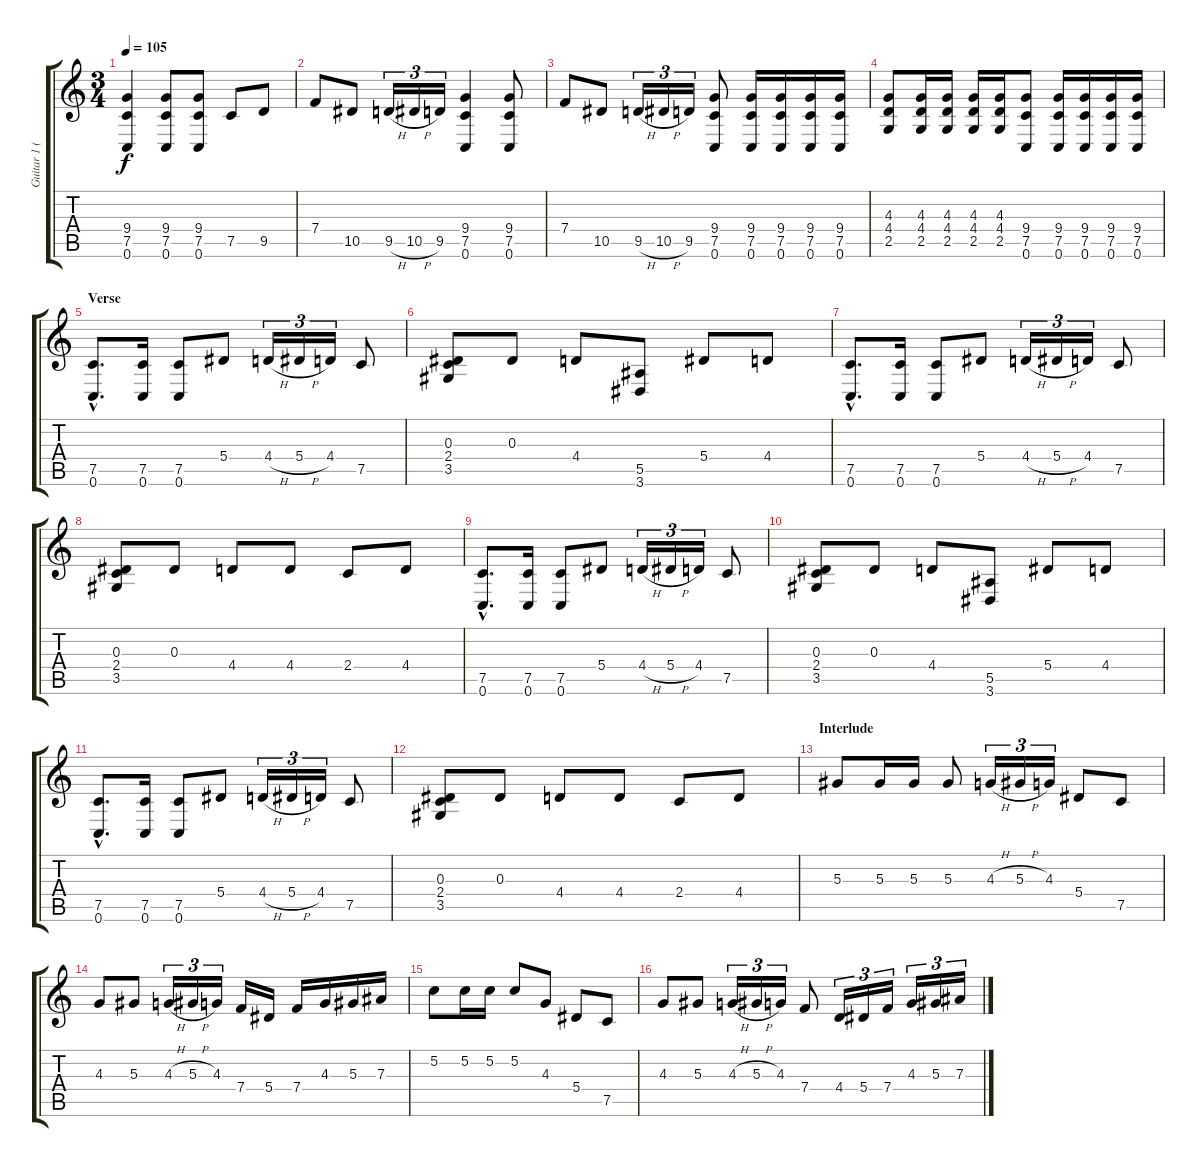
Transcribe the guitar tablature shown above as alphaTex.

\track ("Guitar 1 (Lead)" "Guitar 1 (") {instrument overdrivenguitar}
\staff {score tabs}
\tuning (C4 G3 Eb3 Bb2 F2 C2) {hide}
\ts (3 4)
\tempo 105
\clef g2
\ks c
(9.4 7.5 0.6).4{dy f} (9.4 7.5 0.6).8 (9.4 7.5 0.6).8 7.5.8 9.5.8 |
7.4.8 10.5.8 9.5{h}.16{tu (3 2)} 10.5{h}.16{tu (3 2)} 9.5.16{tu (3 2)} (9.4 7.5 0.6).4 (9.4 7.5 0.6).8 |
7.4.8 10.5.8 9.5{h}.16{tu (3 2)} 10.5{h}.16{tu (3 2)} 9.5.16{tu (3 2)} (9.4 7.5 0.6).8 (9.4 7.5 0.6).16 (9.4 7.5 0.6).16 (9.4 7.5 0.6).16 (9.4 7.5 0.6).16 |
(4.3 4.4 2.5).8 (4.3 4.4 2.5).16 (4.3 4.4 2.5).16 (4.3 4.4 2.5).16 (4.3 4.4 2.5).16 (9.4 7.5 0.6).8 (9.4 7.5 0.6).16 (9.4 7.5 0.6).16 (9.4 7.5 0.6).16 (9.4 7.5 0.6).16 |
\section ("" "Verse")
(7.5{hac} 0.6{hac}).8{d} (7.5 0.6).16 (7.5 0.6).8 5.4.8 4.4{h}.16{tu (3 2)} 5.4{h}.16{tu (3 2)} 4.4.16{tu (3 2)} 7.5.8 |
(0.3 2.4 3.5).8 0.3.8 4.4.8 (5.5 3.6).8 5.4.8 4.4.8 |
(7.5{hac} 0.6{hac}).8{d} (7.5 0.6).16 (7.5 0.6).8 5.4.8 4.4{h}.16{tu (3 2)} 5.4{h}.16{tu (3 2)} 4.4.16{tu (3 2)} 7.5.8 |
(0.3 2.4 3.5).8 0.3.8 4.4.8 4.4.8 2.4.8 4.4.8 |
(7.5{hac} 0.6{hac}).8{d} (7.5 0.6).16 (7.5 0.6).8 5.4.8 4.4{h}.16{tu (3 2)} 5.4{h}.16{tu (3 2)} 4.4.16{tu (3 2)} 7.5.8 |
(0.3 2.4 3.5).8 0.3.8 4.4.8 (5.5 3.6).8 5.4.8 4.4.8 |
(7.5{hac} 0.6{hac}).8{d} (7.5 0.6).16 (7.5 0.6).8 5.4.8 4.4{h}.16{tu (3 2)} 5.4{h}.16{tu (3 2)} 4.4.16{tu (3 2)} 7.5.8 |
(0.3 2.4 3.5).8 0.3.8 4.4.8 4.4.8 2.4.8 4.4.8 |
\section ("" "Interlude")
5.3.8 5.3.16 5.3.16 5.3.8 4.3{h}.16{tu (3 2)} 5.3{h}.16{tu (3 2)} 4.3.16{tu (3 2)} 5.4.8 7.5.8 |
4.3.8 5.3.8 4.3{h}.16{tu (3 2)} 5.3{h}.16{tu (3 2)} 4.3.16{tu (3 2)} 7.4.16 5.4.16 7.4.16 4.3.16 5.3.16 7.3.16 |
5.2.8 5.2.16 5.2.16 5.2.8 4.3.8 5.4.8 7.5.8 |
4.3.8 5.3.8 4.3{h}.16{tu (3 2)} 5.3{h}.16{tu (3 2)} 4.3.16{tu (3 2)} 7.4.8 4.4.16{tu (3 2)} 5.4.16{tu (3 2)} 7.4.16{tu (3 2)} 4.3.16{tu (3 2)} 5.3.16{tu (3 2)} 7.3.16{tu (3 2)}
